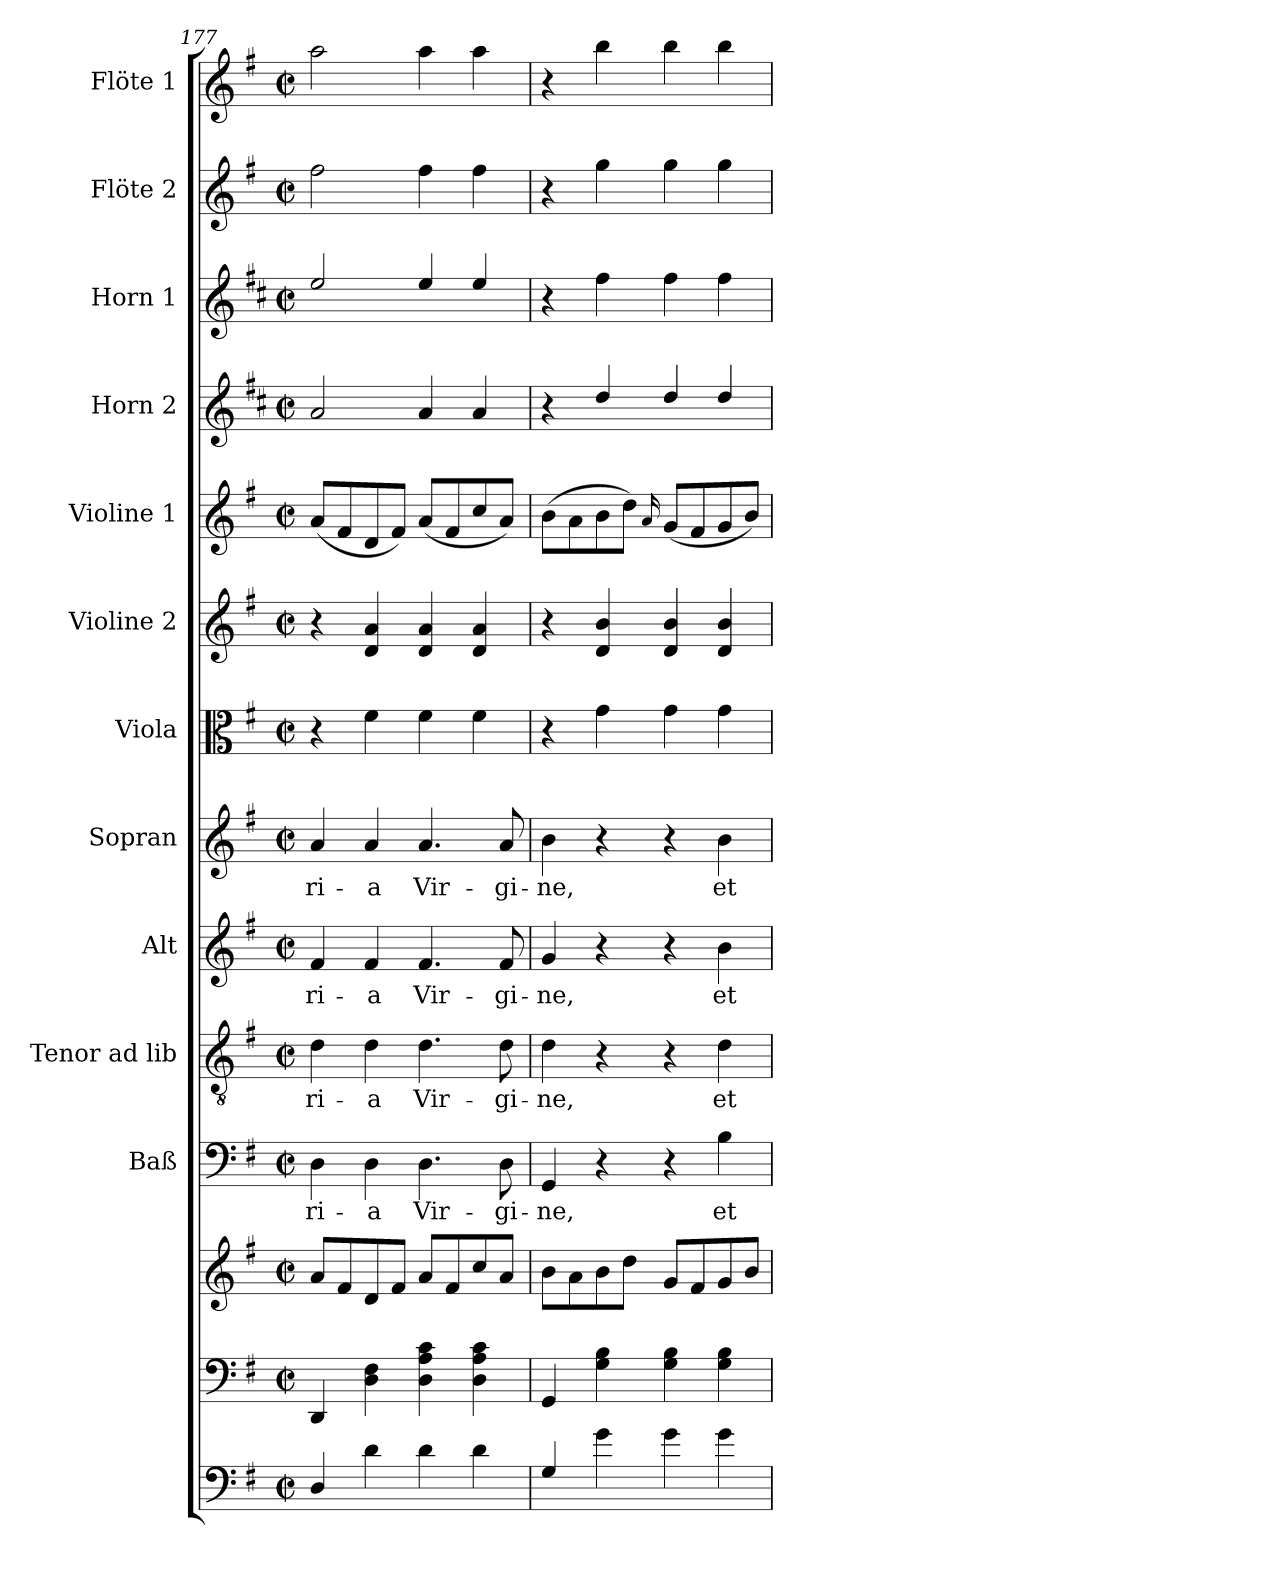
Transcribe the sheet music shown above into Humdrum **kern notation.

**kern	**kern	**kern	**kern	**text	**kern	**text	**kern	**text	**kern	**text	**kern	**kern	**kern	**kern	**kern	**kern	**kern
*part13	*part12	*part12	*part11	*part11	*part10	*part10	*part9	*part9	*part8	*part8	*part7	*part6	*part5	*part4	*part3	*part2	*part1
*staff14	*staff13	*staff12	*staff11	*staff11	*staff10	*staff10	*staff9	*staff9	*staff8	*staff8	*staff7	*staff6	*staff5	*staff4	*staff3	*staff2	*staff1
*	*	*	*I"Baß	*	*I"Tenor ad lib	*	*I"Alt	*	*I"Sopran	*	*I"Viola	*I"Violine 2	*I"Violine 1	*I"Horn 2	*I"Horn 1	*I"Flöte 2	*I"Flöte 1
*	*	*	*I'Baß	*	*I'Ten	*	*I'Alt	*	*I'Sop	*	*I'Vla.	*I'Vln. 2	*I'Vln. 1	*I'Hrn. 2	*I'Hrn. 1	*I'Fl. 2	*I'Fl. 1
*clefF4	*clefF4	*clefG2	*clefF4	*	*clefGv2	*	*clefG2	*	*clefG2	*	*clefC3	*clefG2	*clefG2	*clefG2	*clefG2	*clefG2	*clefG2
*ITrd7c12	*	*	*	*	*	*	*	*	*	*	*	*	*	*ITrd4c7	*ITrd4c7	*	*
*k[f#]	*k[f#]	*k[f#]	*k[f#]	*	*k[f#]	*	*k[f#]	*	*k[f#]	*	*k[f#]	*k[f#]	*k[f#]	*k[f#]	*k[f#]	*k[f#]	*k[f#]
*G:	*G:	*G:	*G:	*	*G:	*	*G:	*	*G:	*	*G:	*G:	*G:	*G:	*G:	*G:	*G:
*M2/2	*M2/2	*M2/2	*M2/2	*	*M2/2	*	*M2/2	*	*M2/2	*	*M2/2	*M2/2	*M2/2	*M2/2	*M2/2	*M2/2	*M2/2
*met(c|)	*met(c|)	*met(c|)	*met(c|)	*	*met(c|)	*	*met(c|)	*	*met(c|)	*	*met(c|)	*met(c|)	*met(c|)	*met(c|)	*met(c|)	*met(c|)	*met(c|)
=177	=177	=177	=177	=177	=177	=177	=177	=177	=177	=177	=177	=177	=177	=177	=177	=177	=177
!	!	!	!	!LO:LY:b	!	!LO:LY:b	!	!LO:LY:b	!	!LO:LY:b	!	!	!	!	!	!	!
4DD/	4DD/	8a/L	4D\	-ri-	4d\	-ri-	4f#/	-ri-	4a/	-ri-	4r	4r	(<8a/L	2d/	2a/	2ff#\	2aa\
.	.	8f#/	.	.	.	.	.	.	.	.	.	.	8f#/	.	.	.	.
!	!	!	!	!LO:LY:b	!	!LO:LY:b	!	!LO:LY:b	!	!LO:LY:b	!	!	!	!	!	!	!
4D\	4D\ 4F#\	8d/	4D\	-a	4d\	-a	4f#/	-a	4a/	-a	4f#\	4d/ 4a/	8d/	.	.	.	.
.	.	8f#/J	.	.	.	.	.	.	.	.	.	.	8f#/J)	.	.	.	.
!	!	!	!	!LO:LY:b	!	!LO:LY:b	!	!LO:LY:b	!	!LO:LY:b	!	!	!	!	!	!	!
4D\	4D\ 4A\ 4c\	8a/L	4.D\	Vir-	4.d\	Vir-	4.f#/	Vir-	4.a/	Vir-	4f#\	4d/ 4a/	(<8a/L	4d/	4a/	4ff#\	4aa\
.	.	8f#/	.	.	.	.	.	.	.	.	.	.	8f#/	.	.	.	.
4D\	4D\ 4A\ 4c\	8cc/	.	.	.	.	.	.	.	.	4f#\	4d/ 4a/	8cc/	4d/	4a/	4ff#\	4aa\
!	!	!	!	!LO:LY:b	!	!LO:LY:b	!	!LO:LY:b	!	!LO:LY:b	!	!	!	!	!	!	!
.	.	8a/J	8D\	-gi-	8d\	-gi-	8f#/	-gi-	8a/	-gi-	.	.	8a/J)	.	.	.	.
!!LO:PB:g=z
=178	=178	=178	=178	=178	=178	=178	=178	=178	=178	=178	=178	=178	=178	=178	=178	=178	=178
!	!	!	!	!LO:LY:b	!	!LO:LY:b	!	!LO:LY:b	!	!LO:LY:b	!	!	!	!	!	!	!
4GG/	4GG/	8b\L	4GG/	-ne,	4d\	-ne,	4g/	-ne,	4b\	-ne,	4r	4r	(>8b\L	4r	4r	4r	4r
.	.	8a\	.	.	.	.	.	.	.	.	.	.	8a\	.	.	.	.
4G\	4G\ 4B\	8b\	4r	.	4r	.	4r	.	4r	.	4g\	4d/ 4b/	8b\	4g/	4b\	4gg\	4bb\
.	.	8dd\J	.	.	.	.	.	.	.	.	.	.	8dd\J)	.	.	.	.
.	.	.	.	.	.	.	.	.	.	.	.	.	16qqa/	.	.	.	.
4G\	4G\ 4B\	8g/L	4r	.	4r	.	4r	.	4r	.	4g\	4d/ 4b/	(<8g/L	4g/	4b\	4gg\	4bb\
.	.	8f#/	.	.	.	.	.	.	.	.	.	.	8f#/	.	.	.	.
!	!	!	!	!LO:LY:b	!	!LO:LY:b	!	!LO:LY:b	!	!LO:LY:b	!	!	!	!	!	!	!
4G\	4G\ 4B\	8g/	4B\	et	4d\	et	4b\	et	4b\	et	4g\	4d/ 4b/	8g/	4g/	4b\	4gg\	4bb\
.	.	8b/J	.	.	.	.	.	.	.	.	.	.	8b/J)	.	.	.	.
=	=	=	=	=	=	=	=	=	=	=	=	=	=	=	=	=	=
*-	*-	*-	*-	*-	*-	*-	*-	*-	*-	*-	*-	*-	*-	*-	*-	*-	*-
